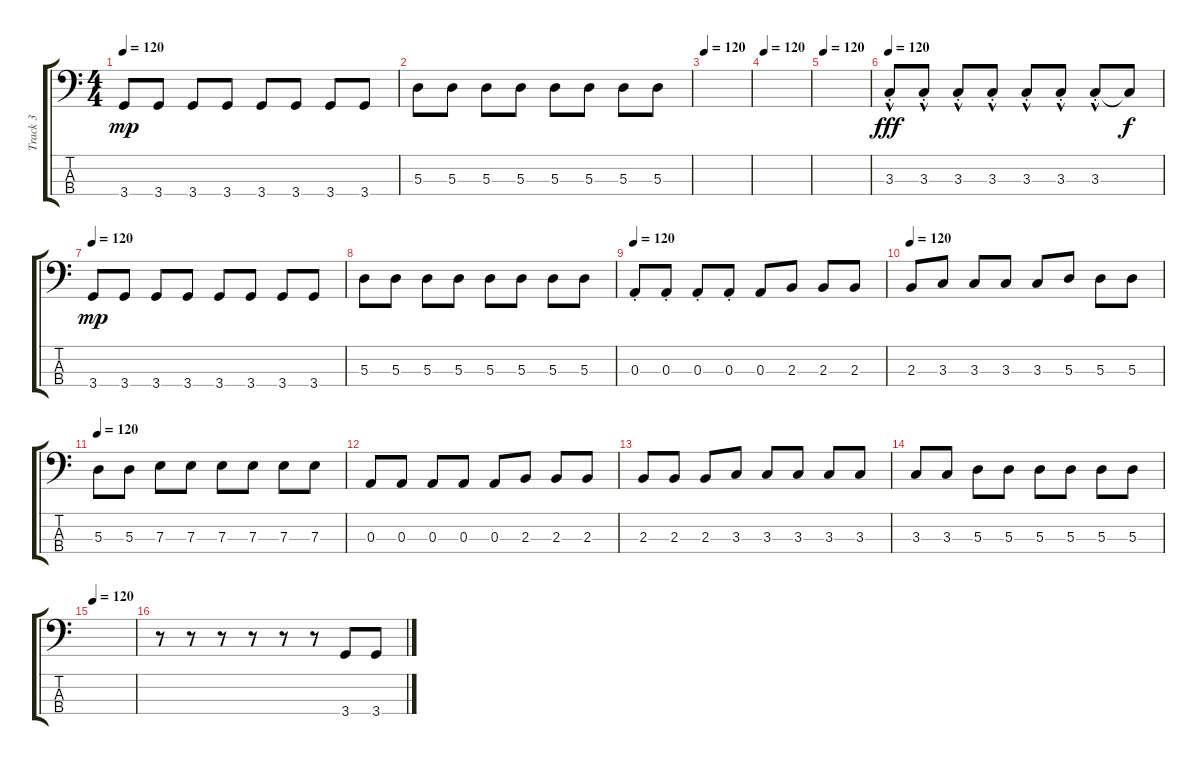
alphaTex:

\track ("Track 3" "Track 3") {instrument electricbassfinger}
\staff {score tabs}
\tuning (G2 D2 A1 E1) {hide}
\ts (4 4)
\tempo 120
\clef f4
\ks c
3.4.8{dy mp} 3.4.8 3.4.8 3.4.8 3.4.8 3.4.8 3.4.8 3.4.8 |
5.3.8 5.3.8 5.3.8 5.3.8 5.3.8 5.3.8 5.3.8 5.3.8 |
\tempo 250
\tempo 120
|
\tempo 120
|
\tempo 120
|
\tempo 120
3.3{hac st}.8{dy fff} 3.3{hac st}.8 3.3{hac st}.8 3.3{hac st}.8 3.3{hac st}.8 3.3{hac st}.8 3.3{hac st}.8 3.3{t}.8{dy f} |
\tempo 120
3.4.8{dy mp} 3.4.8 3.4.8 3.4.8 3.4.8 3.4.8 3.4.8 3.4.8 |
5.3.8 5.3.8 5.3.8 5.3.8 5.3.8 5.3.8 5.3.8 5.3.8 |
\tempo 100
\tempo 120
0.3{st}.8 0.3{st}.8 0.3{st}.8 0.3{st}.8 0.3.8 2.3.8 2.3.8 2.3.8 |
\tempo 120
2.3.8 3.3.8 3.3.8 3.3.8 3.3.8 5.3.8 5.3.8 5.3.8 |
\tempo 120
5.3.8 5.3.8 7.3.8 7.3.8 7.3.8 7.3.8 7.3.8 7.3.8 |
0.3.8 0.3.8 0.3.8 0.3.8 0.3.8 2.3.8 2.3.8 2.3.8 |
2.3.8 2.3.8 2.3.8 3.3.8 3.3.8 3.3.8 3.3.8 3.3.8 |
3.3.8 3.3.8 5.3.8 5.3.8 5.3.8 5.3.8 5.3.8 5.3.8 |
\tempo 120
|
r.8 r.8 r.8 r.8 r.8 r.8 3.4.8 3.4.8
